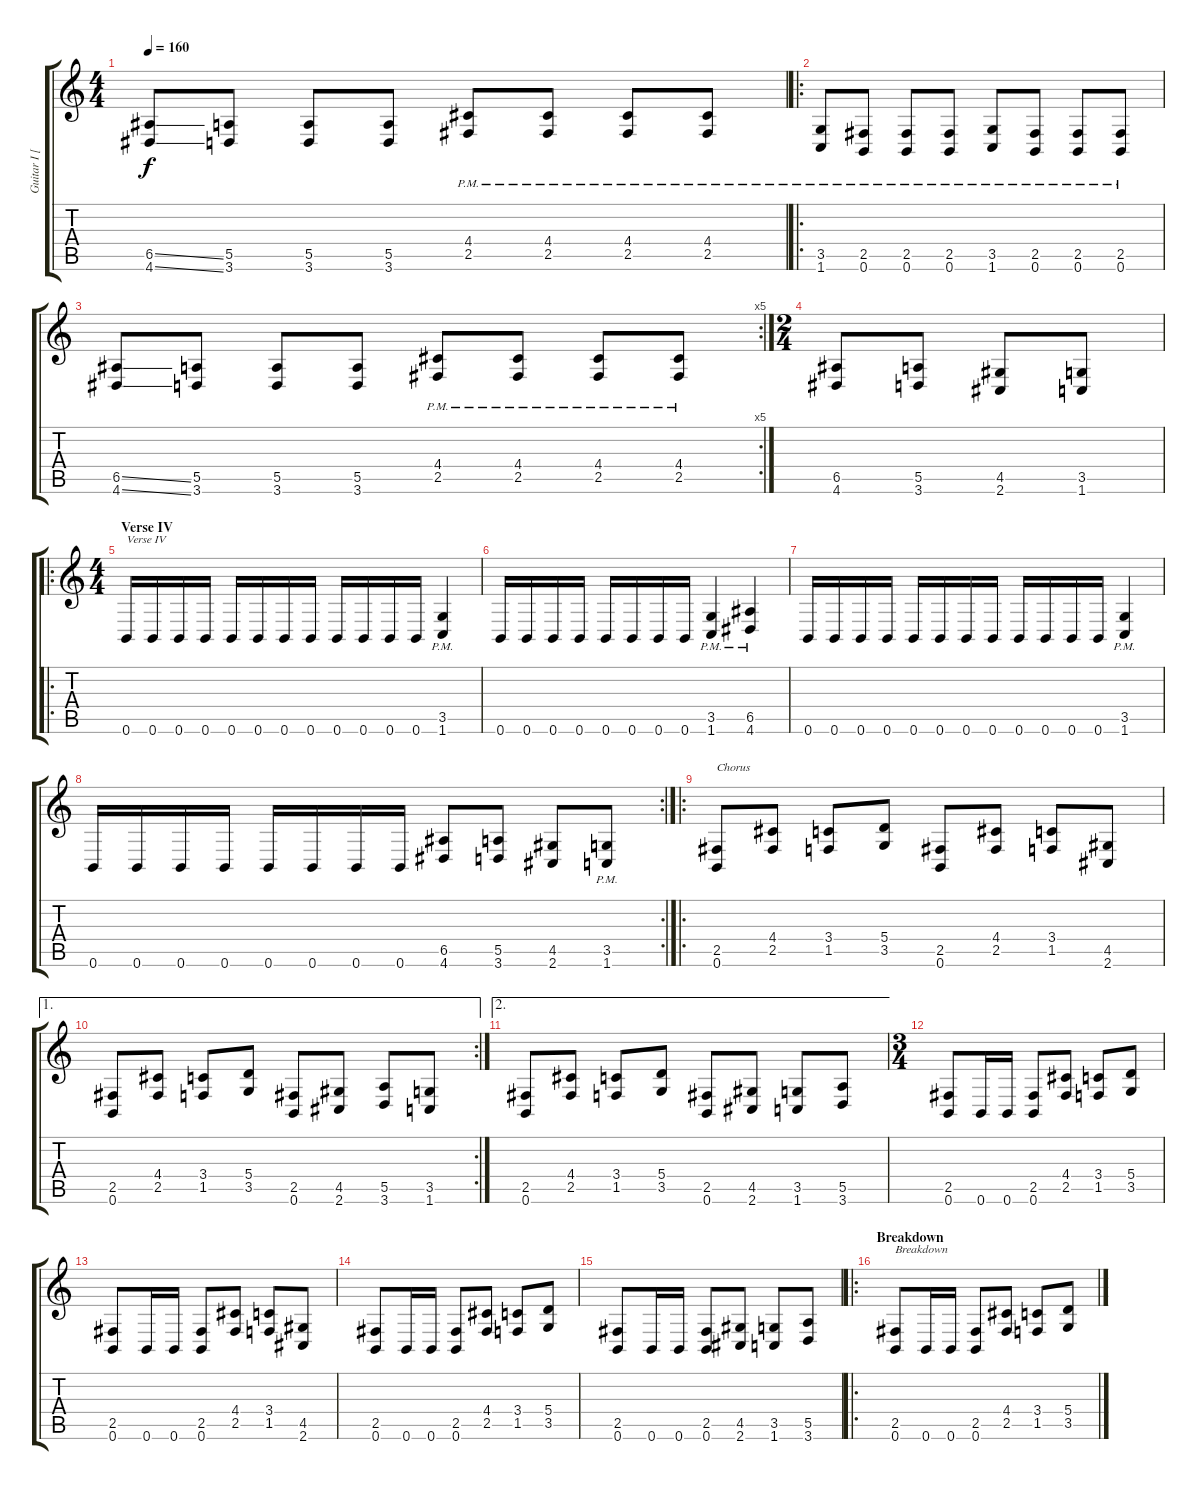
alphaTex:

\track ("Guitar I [Jon Levasseur]" "Guitar I [") {instrument distortionguitar}
\staff {score tabs}
\tuning (B3 Gb3 D3 A2 E2 B1) {hide}
\ts (4 4)
\tempo 160
\clef g2
\ks c
(6.5{ss} 4.6{ss}).8{dy f} (5.5 3.6).8 (5.5 3.6).8 (5.5 3.6).8 (4.4{pm} 2.5{pm}).8 (4.4{pm} 2.5{pm}).8 (4.4{pm} 2.5{pm}).8 (4.4{pm} 2.5{pm}).8 |
\ro
(3.5{pm} 1.6{pm}).8 (2.5{pm} 0.6{pm}).8 (2.5{pm} 0.6{pm}).8 (2.5{pm} 0.6{pm}).8 (3.5{pm} 1.6{pm}).8 (2.5{pm} 0.6{pm}).8 (2.5{pm} 0.6{pm}).8 (2.5{pm} 0.6{pm}).8 |
\rc 5
(6.5{ss} 4.6{ss}).8 (5.5 3.6).8 (5.5 3.6).8 (5.5 3.6).8 (4.4{pm} 2.5{pm}).8 (4.4{pm} 2.5{pm}).8 (4.4{pm} 2.5{pm}).8 (4.4{pm} 2.5{pm}).8 |
\ts (2 4)
(6.5 4.6).8 (5.5 3.6).8 (4.5 2.6).8 (3.5 1.6).8 |
\ro
\ts (4 4)
\section ("" "Verse IV")
0.6.16{txt "Verse IV"} 0.6.16 0.6.16 0.6.16 0.6.16 0.6.16 0.6.16 0.6.16 0.6.16 0.6.16 0.6.16 0.6.16 (3.5{pm} 1.6{pm}).4 |
0.6.16 0.6.16 0.6.16 0.6.16 0.6.16 0.6.16 0.6.16 0.6.16 (3.5{pm} 1.6{pm}).4 (6.5{pm} 4.6{pm}).4 |
0.6.16 0.6.16 0.6.16 0.6.16 0.6.16 0.6.16 0.6.16 0.6.16 0.6.16 0.6.16 0.6.16 0.6.16 (3.5{pm} 1.6{pm}).4 |
\rc 2
0.6.16 0.6.16 0.6.16 0.6.16 0.6.16 0.6.16 0.6.16 0.6.16 (6.5 4.6).8 (5.5 3.6).8 (4.5 2.6).8 (3.5{pm} 1.6{pm}).8 |
\ro
(2.5 0.6).8{txt "Chorus"} (4.4 2.5).8 (3.4 1.5).8 (5.4 3.5).8 (2.5 0.6).8 (4.4 2.5).8 (3.4 1.5).8 (4.5 2.6).8 |
\ae 1
\rc 2
(2.5 0.6).8 (4.4 2.5).8 (3.4 1.5).8 (5.4 3.5).8 (2.5 0.6).8 (4.5 2.6).8 (5.5 3.6).8 (3.5 1.6).8 |
\ae 2
(2.5 0.6).8 (4.4 2.5).8 (3.4 1.5).8 (5.4 3.5).8 (2.5 0.6).8 (4.5 2.6).8 (3.5 1.6).8 (5.5 3.6).8 |
\ts (3 4)
(2.5 0.6).8 0.6.16 0.6.16 (2.5 0.6).8 (4.4 2.5).8 (3.4 1.5).8 (5.4 3.5).8 |
(2.5 0.6).8 0.6.16 0.6.16 (2.5 0.6).8 (4.4 2.5).8 (3.4 1.5).8 (4.5 2.6).8 |
(2.5 0.6).8 0.6.16 0.6.16 (2.5 0.6).8 (4.4 2.5).8 (3.4 1.5).8 (5.4 3.5).8 |
(2.5 0.6).8 0.6.16 0.6.16 (2.5 0.6).8 (4.5 2.6).8 (3.5 1.6).8 (5.5 3.6).8 |
\ro
\section ("" "Breakdown")
(2.5 0.6).8{txt "Breakdown"} 0.6.16 0.6.16 (2.5 0.6).8 (4.4 2.5).8 (3.4 1.5).8 (5.4 3.5).8
